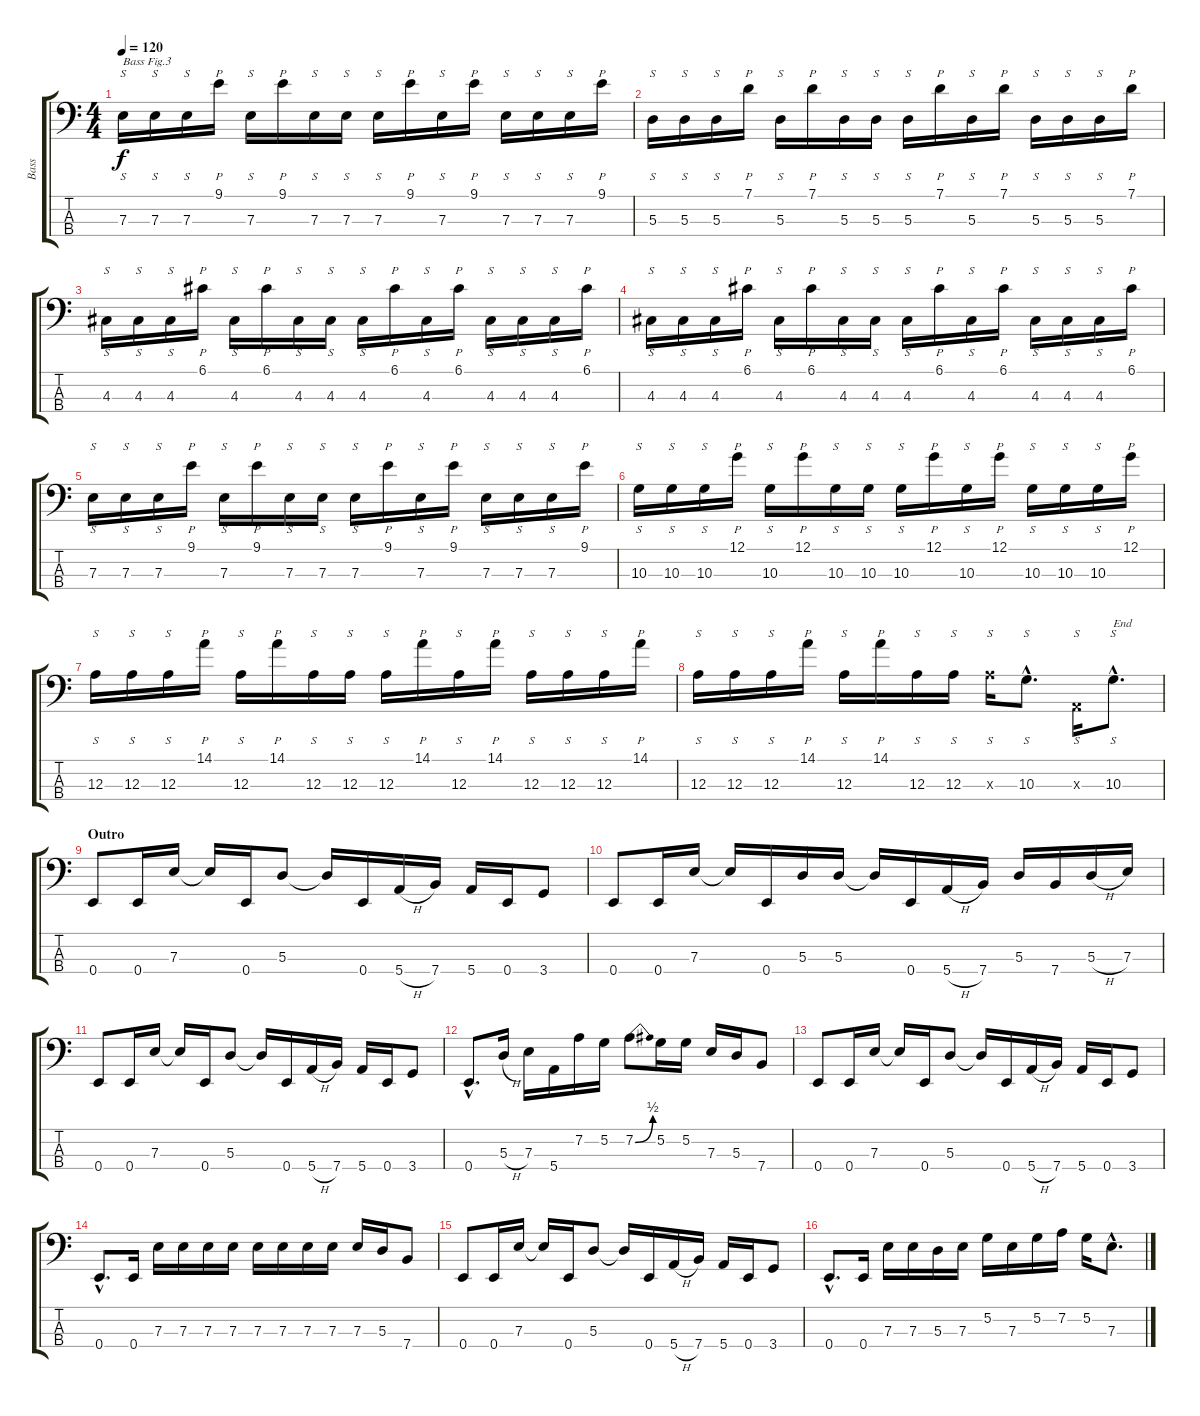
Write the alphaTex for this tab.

\track ("Bass" "Bass") {instrument electricbassfinger}
\staff {score tabs}
\tuning (G2 D2 A1 E1) {hide}
\ts (4 4)
\tempo 120
\clef f4
\ks c
7.3.16{s txt "Bass Fig.3" dy f} 7.3.16{s} 7.3.16{s} 9.1.16{p} 7.3.16{s} 9.1.16{p} 7.3.16{s} 7.3.16{s} 7.3.16{s} 9.1.16{p} 7.3.16{s} 9.1.16{p} 7.3.16{s} 7.3.16{s} 7.3.16{s} 9.1.16{p} |
5.3.16{s} 5.3.16{s} 5.3.16{s} 7.1.16{p} 5.3.16{s} 7.1.16{p} 5.3.16{s} 5.3.16{s} 5.3.16{s} 7.1.16{p} 5.3.16{s} 7.1.16{p} 5.3.16{s} 5.3.16{s} 5.3.16{s} 7.1.16{p} |
4.3.16{s} 4.3.16{s} 4.3.16{s} 6.1.16{p} 4.3.16{s} 6.1.16{p} 4.3.16{s} 4.3.16{s} 4.3.16{s} 6.1.16{p} 4.3.16{s} 6.1.16{p} 4.3.16{s} 4.3.16{s} 4.3.16{s} 6.1.16{p} |
4.3.16{s} 4.3.16{s} 4.3.16{s} 6.1.16{p} 4.3.16{s} 6.1.16{p} 4.3.16{s} 4.3.16{s} 4.3.16{s} 6.1.16{p} 4.3.16{s} 6.1.16{p} 4.3.16{s} 4.3.16{s} 4.3.16{s} 6.1.16{p} |
7.3.16{s} 7.3.16{s} 7.3.16{s} 9.1.16{p} 7.3.16{s} 9.1.16{p} 7.3.16{s} 7.3.16{s} 7.3.16{s} 9.1.16{p} 7.3.16{s} 9.1.16{p} 7.3.16{s} 7.3.16{s} 7.3.16{s} 9.1.16{p} |
10.3.16{s} 10.3.16{s} 10.3.16{s} 12.1.16{p} 10.3.16{s} 12.1.16{p} 10.3.16{s} 10.3.16{s} 10.3.16{s} 12.1.16{p} 10.3.16{s} 12.1.16{p} 10.3.16{s} 10.3.16{s} 10.3.16{s} 12.1.16{p} |
12.3.16{s} 12.3.16{s} 12.3.16{s} 14.1.16{p} 12.3.16{s} 14.1.16{p} 12.3.16{s} 12.3.16{s} 12.3.16{s} 14.1.16{p} 12.3.16{s} 14.1.16{p} 12.3.16{s} 12.3.16{s} 12.3.16{s} 14.1.16{p} |
12.3.16{s} 12.3.16{s} 12.3.16{s} 14.1.16{p} 12.3.16{s} 14.1.16{p} 12.3.16{s} 12.3.16{s} 12.3{x}.16{s} 10.3{hac}.8{s d} 0.3{x}.16{s} 10.3{hac}.8{s d txt "End"} |
\section ("" "Outro")
0.4.8 0.4.16 7.3.16 7.3{t}.16 0.4.16 5.3.8 5.3{t}.16 0.4.16 5.4{h}.16 7.4.16 5.4.16 0.4.16 3.4.8 |
0.4.8 0.4.16 7.3.16 7.3{t}.16 0.4.16 5.3.16 5.3.16 5.3{t}.16 0.4.16 5.4{h}.16 7.4.16 5.3.16 7.4.16 5.3{h}.16 7.3.16 |
0.4.8 0.4.16 7.3.16 7.3{t}.16 0.4.16 5.3.8 5.3{t}.16 0.4.16 5.4{h}.16 7.4.16 5.4.16 0.4.16 3.4.8 |
0.4{hac}.8{d} 5.3{h}.16 7.3.16 5.4.16 7.2.16 5.2.16 7.2{be (bend 0 0 60 2)}.8 5.2.16 5.2.16 7.3.16 5.3.16 7.4.8 |
0.4.8 0.4.16 7.3.16 7.3{t}.16 0.4.16 5.3.8 5.3{t}.16 0.4.16 5.4{h}.16 7.4.16 5.4.16 0.4.16 3.4.8 |
0.4{hac}.8{d} 0.4.16 7.3.16 7.3.16 7.3.16 7.3.16 7.3.16 7.3.16 7.3.16 7.3.16 7.3.16 5.3.16 7.4.8 |
0.4.8 0.4.16 7.3.16 7.3{t}.16 0.4.16 5.3.8 5.3{t}.16 0.4.16 5.4{h}.16 7.4.16 5.4.16 0.4.16 3.4.8 |
0.4{hac}.8{d} 0.4.16 7.3.16 7.3.16 5.3.16 7.3.16 5.2.16 7.3.16 5.2.16 7.2.16 5.2.16 7.3{hac}.8{d}
